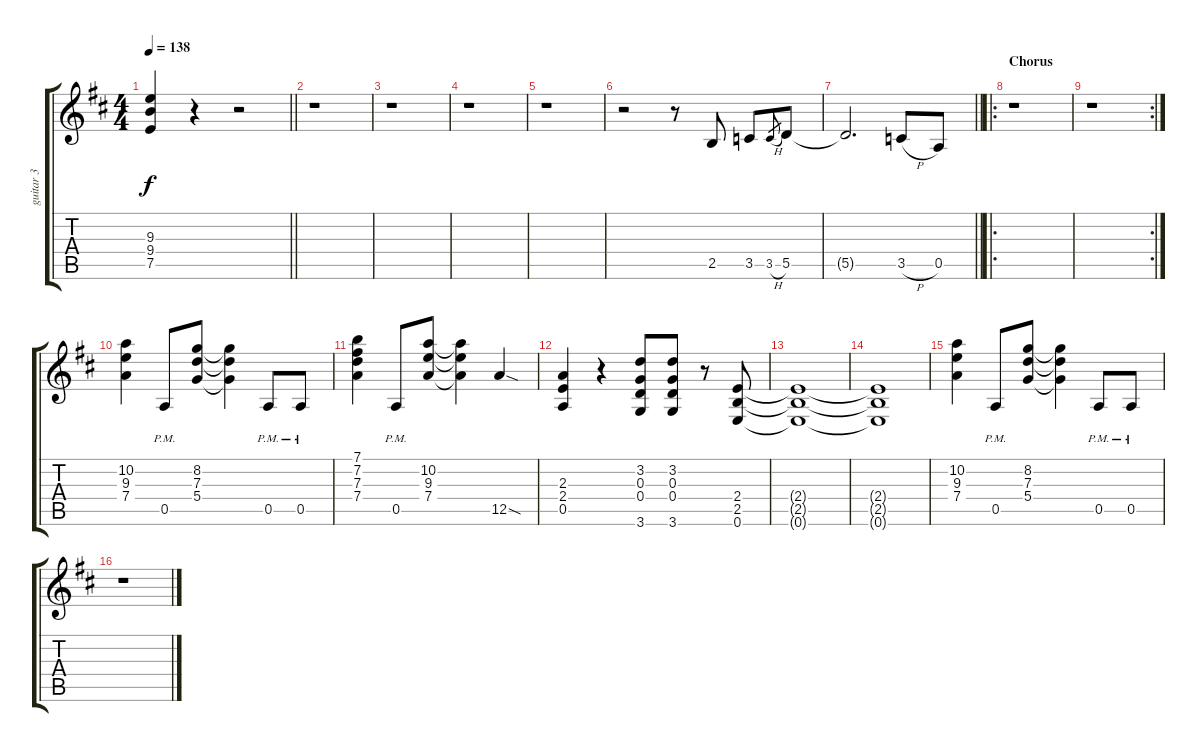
\track ("guitar 3" "guitar 3") {instrument acousticguitarsteel}
\staff {score tabs}
\tuning (E4 B3 G3 D3 A2 E2) {hide}
\ts (4 4)
\tempo 138
\clef g2
\barLineRight lightlight
\ks d
(9.3{t} 9.4{t} 7.5{t}).4{dy f} r.4 r.2 |
r.1 |
r.1 |
r.1 |
r.1 |
r.2 r.8 2.5.8 3.5.8 3.5{h}.8{gr} 5.5.8 |
\barLineRight lightlight
5.5{t}.2{d} 3.5{h}.8 0.5.8 |
\ro
\section ("" "Chorus")
r.1 |
\rc 2
r.1 |
(10.2 9.3 7.4).4 0.5{pm}.8 (8.2 7.3 5.4).8 (8.2{t} 7.3{t} 5.4{t}).4 0.5{pm}.8 0.5{pm}.8 |
(7.1 7.2 7.3 7.4).4 0.5{pm}.8 (10.2 9.3 7.4).8 (10.2{t} 9.3{t} 7.4{t}).4 12.5{sod}.4 |
(2.3 2.4 0.5).4 r.4 (3.2 0.3 0.4 3.6).8 (3.2 0.3 0.4 3.6).8 r.8 (2.4 2.5 0.6).8 |
(2.4{t} 2.5{t} 0.6{t}).1 |
(2.4{t} 2.5{t} 0.6{t}).1 |
(10.2 9.3 7.4).4 0.5{pm}.8 (8.2 7.3 5.4).8 (8.2{t} 7.3{t} 5.4{t}).4 0.5{pm}.8 0.5{pm}.8 |
r.1
